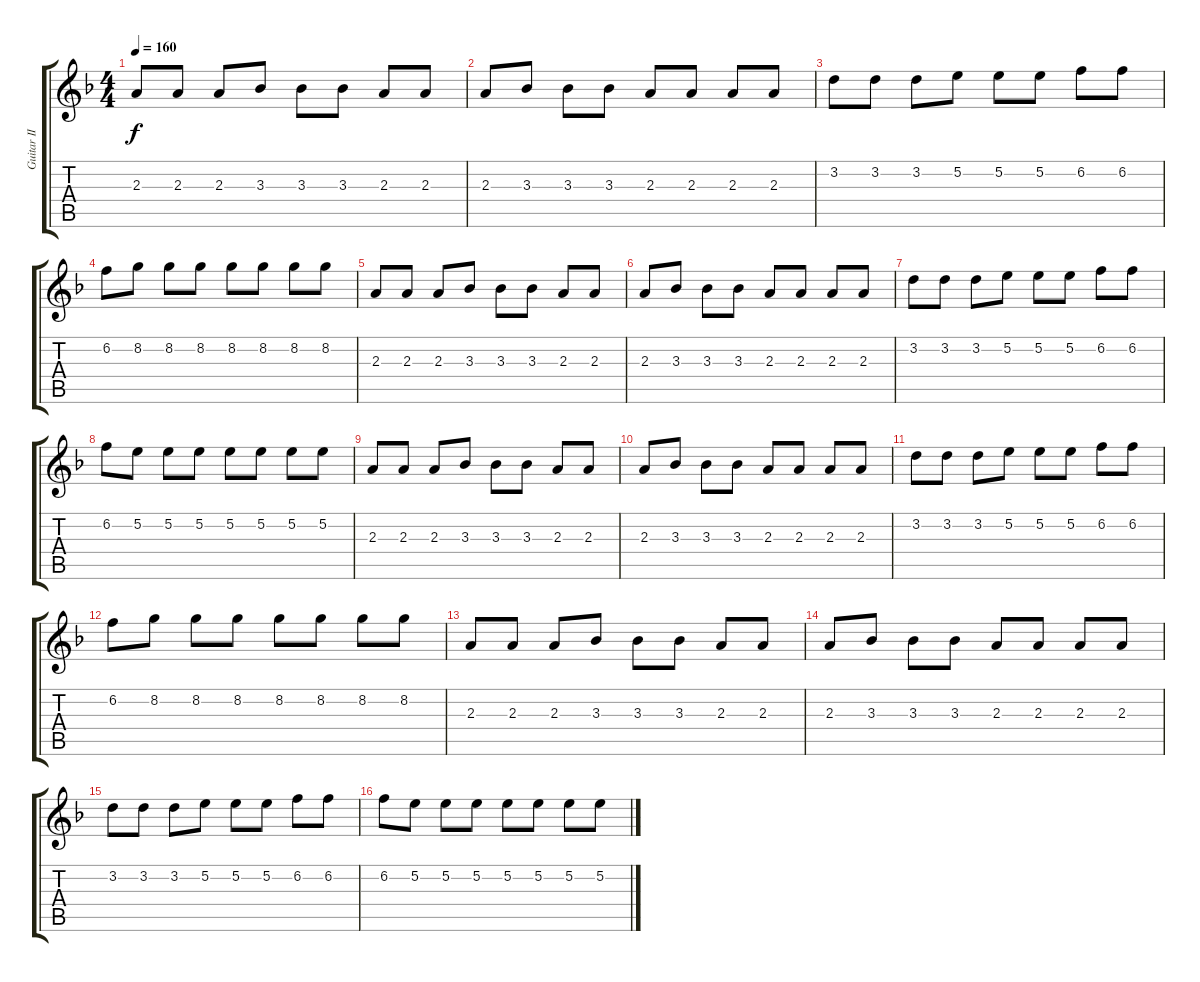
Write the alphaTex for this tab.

\track ("Guitar II" "Guitar II") {instrument distortionguitar}
\staff {score tabs}
\tuning (E4 B3 G3 D3 A2 D2) {hide}
\ts (4 4)
\tempo 160
\clef g2
\ks dminor
2.3.8{dy f} 2.3.8 2.3.8 3.3.8 3.3.8 3.3.8 2.3.8 2.3.8 |
2.3.8 3.3.8 3.3.8 3.3.8 2.3.8 2.3.8 2.3.8 2.3.8 |
3.2.8 3.2.8 3.2.8 5.2.8 5.2.8 5.2.8 6.2.8 6.2.8 |
6.2.8 8.2.8 8.2.8 8.2.8 8.2.8 8.2.8 8.2.8 8.2.8 |
2.3.8 2.3.8 2.3.8 3.3.8 3.3.8 3.3.8 2.3.8 2.3.8 |
2.3.8 3.3.8 3.3.8 3.3.8 2.3.8 2.3.8 2.3.8 2.3.8 |
3.2.8 3.2.8 3.2.8 5.2.8 5.2.8 5.2.8 6.2.8 6.2.8 |
6.2.8 5.2.8 5.2.8 5.2.8 5.2.8 5.2.8 5.2.8 5.2.8 |
2.3.8 2.3.8 2.3.8 3.3.8 3.3.8 3.3.8 2.3.8 2.3.8 |
2.3.8 3.3.8 3.3.8 3.3.8 2.3.8 2.3.8 2.3.8 2.3.8 |
3.2.8 3.2.8 3.2.8 5.2.8 5.2.8 5.2.8 6.2.8 6.2.8 |
6.2.8 8.2.8 8.2.8 8.2.8 8.2.8 8.2.8 8.2.8 8.2.8 |
2.3.8 2.3.8 2.3.8 3.3.8 3.3.8 3.3.8 2.3.8 2.3.8 |
2.3.8 3.3.8 3.3.8 3.3.8 2.3.8 2.3.8 2.3.8 2.3.8 |
3.2.8 3.2.8 3.2.8 5.2.8 5.2.8 5.2.8 6.2.8 6.2.8 |
6.2.8 5.2.8 5.2.8 5.2.8 5.2.8 5.2.8 5.2.8 5.2.8
